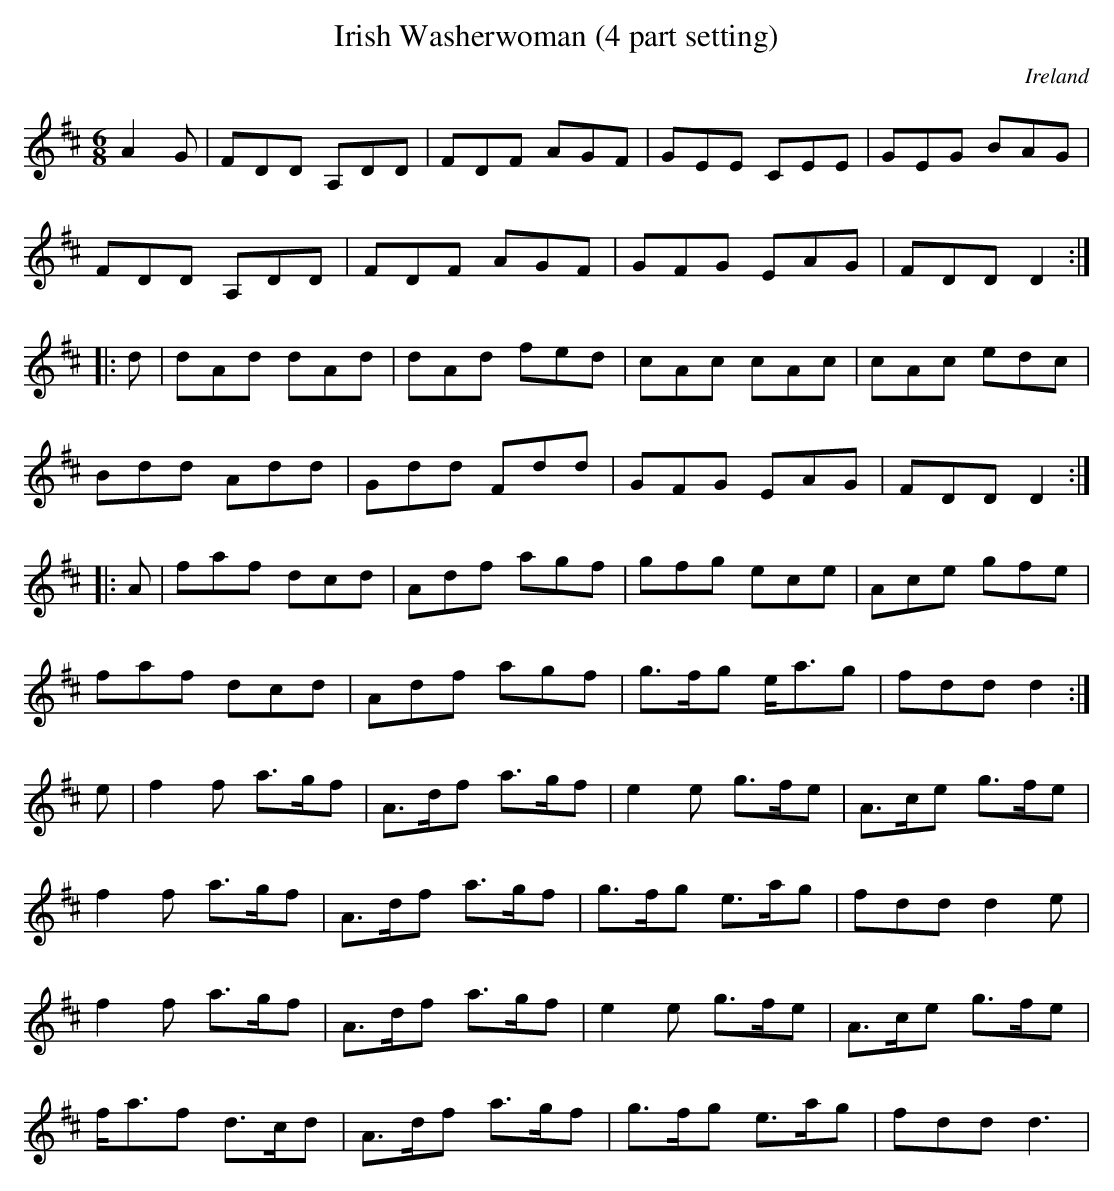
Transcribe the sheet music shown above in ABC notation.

X:1
T:Irish Washerwoman (4 part setting)
O:Ireland
O:Scotland
M:6/8
L:1/8
K:D
A2G|FDD A,DD|FDF AGF|GEE CEE|GEG BAG|!
FDD A,DD|FDF AGF|GFG EAG|FDD D2:|!
|:d|dAd dAd|dAd fed|cAc cAc|cAc edc|!
Bdd Add|Gdd Fdd|GFG EAG|FDD D2:|!
|:A|faf dcd|Adf agf|gfg ece|Ace gfe|!
faf dcd|Adf agf|g>fg e<ag|fdd d2:|!
e|f2f a>gf|A>df a>gf|e2e g>fe|A>ce g>fe|!
f2f a>gf|A>df a>gf|g>fg e>ag|fdd d2e|!
f2f a>gf|A>df a>gf|e2e g>fe|A>ce g>fe|!
f<af d>cd|A>df a>gf|g>fg e>ag|fdd d3|!
